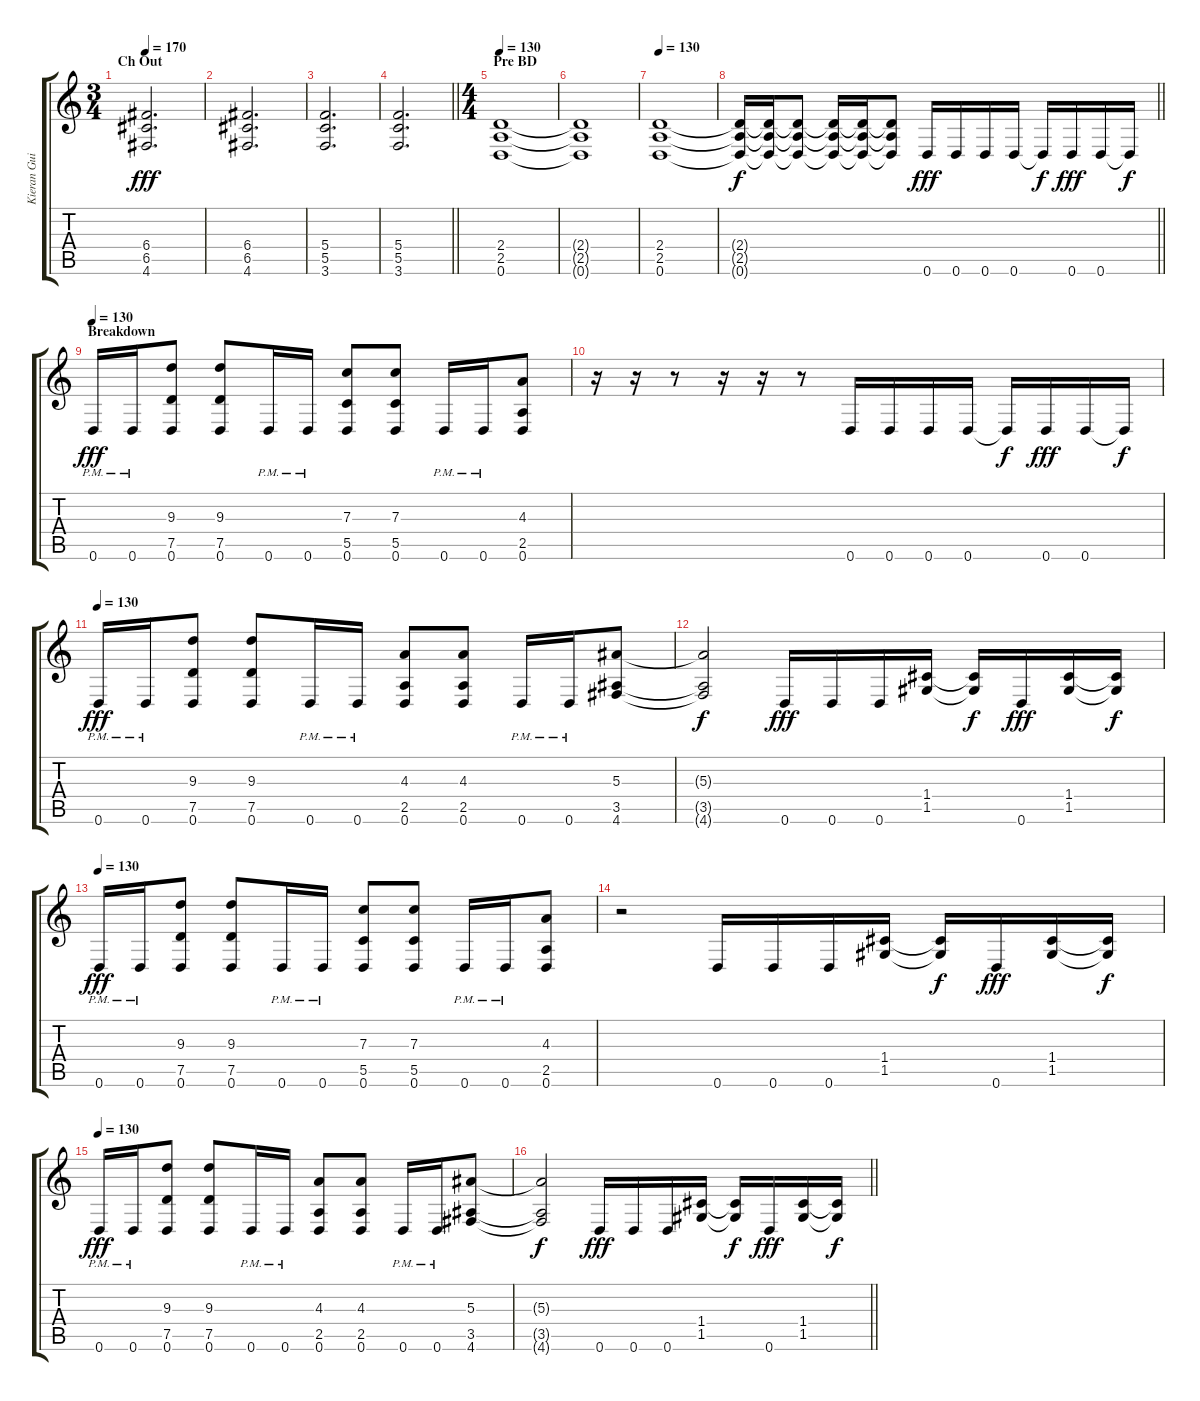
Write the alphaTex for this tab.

\track ("Kieran Guitar" "Kieran Gui") {instrument overdrivenguitar}
\staff {score tabs}
\tuning (D4 A3 F3 C3 G2 D2) {hide}
\ts (3 4)
\section ("" "Ch Out")
\tempo 170
\clef g2
\ks c
(6.4 6.5 4.6).2{d dy fff} |
(6.4 6.5 4.6).2{d} |
(5.4 5.5 3.6).2{d} |
\barLineRight lightlight
(5.4 5.5 3.6).2{d} |
\ts (4 4)
\section ("" "Pre BD")
\tempo 120
\tempo 130
(2.4 2.5 0.6).1 |
(2.4{t} 2.5{t} 0.6{t}).1 |
\tempo 130
(2.4 2.5 0.6).1 |
\barLineRight lightlight
(2.4{t} 2.5{t} 0.6{t}).16{dy f} (2.4{t} 2.5{t} 0.6{t}).16 (2.4{t} 2.5{t} 0.6{t}).8 (2.4{t} 2.5{t} 0.6{t}).16 (2.4{t} 2.5{t} 0.6{t}).16 (2.4{t} 2.5{t} 0.6{t}).8 0.6.16{dy fff} 0.6.16 0.6.16 0.6.16 0.6{t}.16{dy f} 0.6.16{dy fff} 0.6.16 0.6{t}.16{dy f} |
\section ("" "Breakdown")
\tempo 130
0.6{pm}.16{dy fff} 0.6{pm}.16 (9.3 7.5 0.6).8 (9.3 7.5 0.6).8 0.6{pm}.16 0.6{pm}.16 (7.3 5.5 0.6).8 (7.3 5.5 0.6).8 0.6{pm}.16 0.6{pm}.16 (4.3 2.5 0.6).8 |
r.16 r.16 r.8 r.16 r.16 r.8 0.6.16 0.6.16 0.6.16 0.6.16 0.6{t}.16{dy f} 0.6.16{dy fff} 0.6.16 0.6{t}.16{dy f} |
\tempo 130
0.6{pm}.16{dy fff} 0.6{pm}.16 (9.3 7.5 0.6).8 (9.3 7.5 0.6).8 0.6{pm}.16 0.6{pm}.16 (4.3 2.5 0.6).8 (4.3 2.5 0.6).8 0.6{pm}.16 0.6{pm}.16 (5.3 3.5 4.6).8 |
(5.3{t} 3.5{t} 4.6{t}).2{dy f} 0.6.16{dy fff} 0.6.16 0.6.16 (1.4 1.5).16 (1.4{t} 1.5{t}).16{dy f} 0.6.16{dy fff} (1.4 1.5).16 (1.4{t} 1.5{t}).16{dy f} |
\tempo 130
0.6{pm}.16{dy fff} 0.6{pm}.16 (9.3 7.5 0.6).8 (9.3 7.5 0.6).8 0.6{pm}.16 0.6{pm}.16 (7.3 5.5 0.6).8 (7.3 5.5 0.6).8 0.6{pm}.16 0.6{pm}.16 (4.3 2.5 0.6).8 |
r.2 0.6.16 0.6.16 0.6.16 (1.4 1.5).16 (1.4{t} 1.5{t}).16{dy f} 0.6.16{dy fff} (1.4 1.5).16 (1.4{t} 1.5{t}).16{dy f} |
\tempo 130
0.6{pm}.16{dy fff} 0.6{pm}.16 (9.3 7.5 0.6).8 (9.3 7.5 0.6).8 0.6{pm}.16 0.6{pm}.16 (4.3 2.5 0.6).8 (4.3 2.5 0.6).8 0.6{pm}.16 0.6{pm}.16 (5.3 3.5 4.6).8 |
\barLineRight lightlight
(5.3{t} 3.5{t} 4.6{t}).2{dy f} 0.6.16{dy fff} 0.6.16 0.6.16 (1.4 1.5).16 (1.4{t} 1.5{t}).16{dy f} 0.6.16{dy fff} (1.4 1.5).16 (1.4{t} 1.5{t}).16{dy f}
